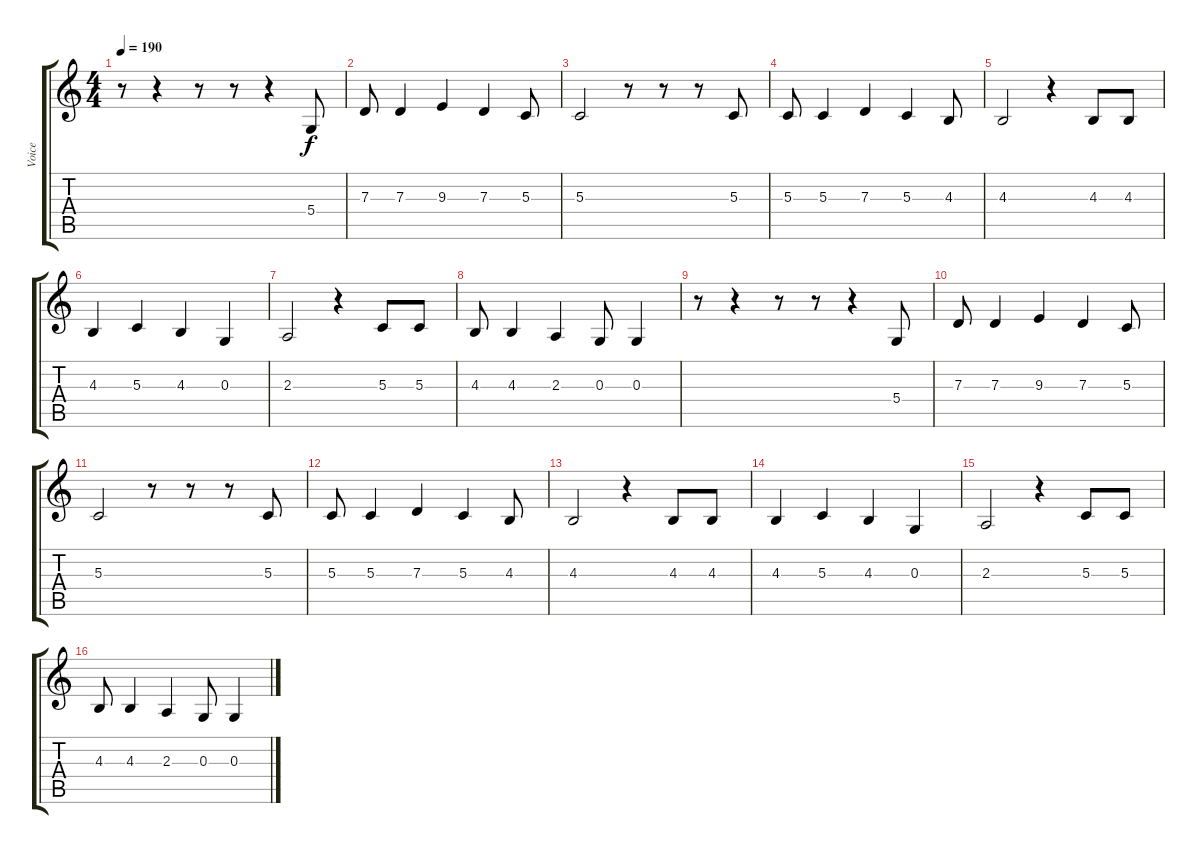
\track ("Voice" "Voice") {instrument oboe}
\staff {score tabs}
\tuning (E4 B3 G3 D3 A2 E2) {hide}
\ts (4 4)
\tempo 190
\clef g2
\ks c
r.8{dy f} r.4 r.8 r.8 r.4 5.4.8 |
7.3.8 7.3.4 9.3.4 7.3.4 5.3.8 |
5.3.2 r.8 r.8 r.8 5.3.8 |
5.3.8 5.3.4 7.3.4 5.3.4 4.3.8 |
4.3.2 r.4 4.3.8 4.3.8 |
4.3.4 5.3.4 4.3.4 0.3.4 |
2.3.2 r.4 5.3.8 5.3.8 |
4.3.8 4.3.4 2.3.4 0.3.8 0.3.4 |
r.8 r.4 r.8 r.8 r.4 5.4.8 |
7.3.8 7.3.4 9.3.4 7.3.4 5.3.8 |
5.3.2 r.8 r.8 r.8 5.3.8 |
5.3.8 5.3.4 7.3.4 5.3.4 4.3.8 |
4.3.2 r.4 4.3.8 4.3.8 |
4.3.4 5.3.4 4.3.4 0.3.4 |
2.3.2 r.4 5.3.8 5.3.8 |
4.3.8 4.3.4 2.3.4 0.3.8 0.3.4
